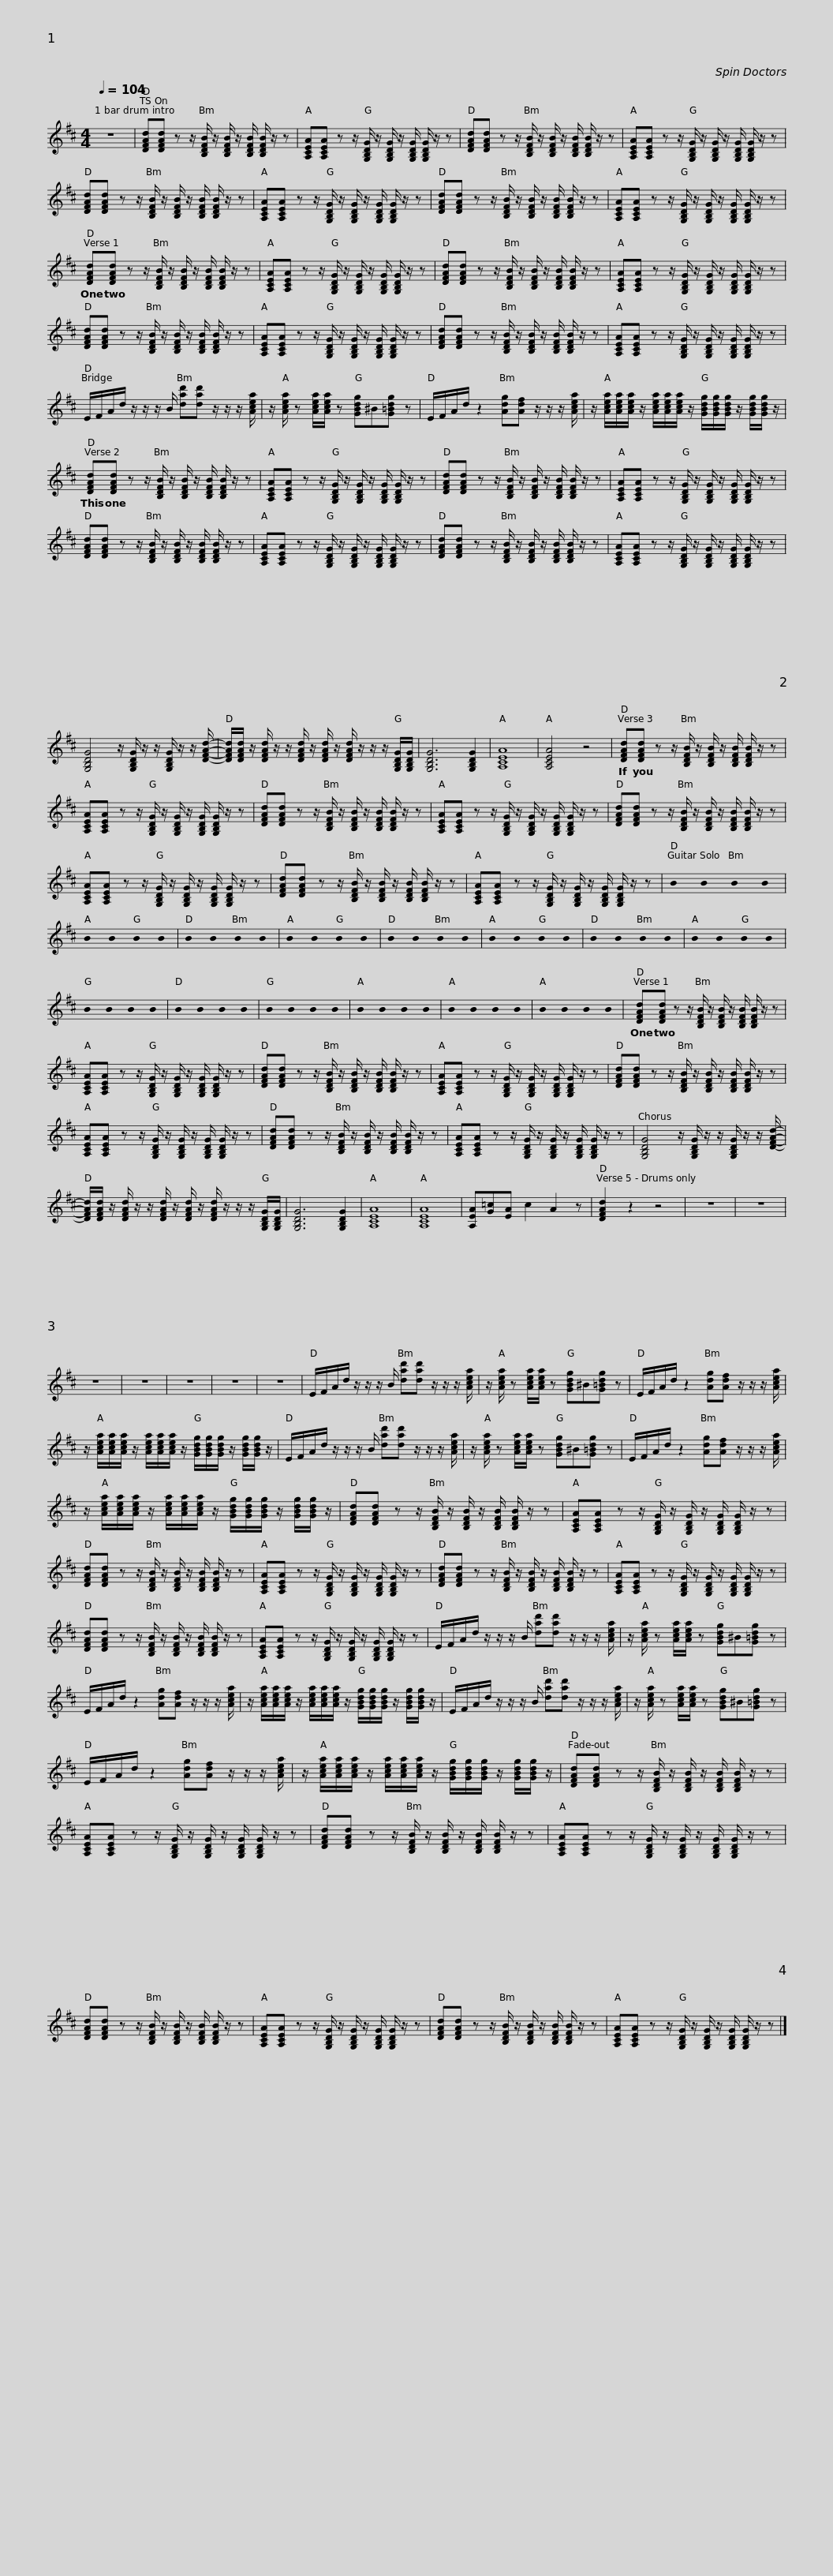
X:1
L:1/8
Q:1/4=104
M:4/4
I:linebreak $
K:D
U:s=!stemless!
V:1 treble
V:1
 z8 | [DFAd][DFAd] z z/ [B,DFB]/ z/ [B,DFB]/ z/ [B,DFB]/ [B,DFB]/ z/ z | [A,CEA][A,CEA] z z/ [G,B,DG]/ z/ [G,B,DG]/ z/ [G,B,DG]/ [G,B,DG]/ z/ z |$ [DFAd][DFAd] z z/ [B,DFB]/ z/ [B,DFB]/ z/ [B,DFB]/ [B,DFB]/ z/ z | [A,CEA][A,CEA] z z/ [G,B,DG]/ z/ [G,B,DG]/ z/ [G,B,DG]/ [G,B,DG]/ z/ z |$ %5
 [DFAd][DFAd] z z/ [B,DFB]/ z/ [B,DFB]/ z/ [B,DFB]/ [B,DFB]/ z/ z | [A,CEA][A,CEA] z z/ [G,B,DG]/ z/ [G,B,DG]/ z/ [G,B,DG]/ [G,B,DG]/ z/ z |$ [DFAd][DFAd] z z/ [B,DFB]/ z/ [B,DFB]/ z/ [B,DFB]/ [B,DFB]/ z/ z | [A,CEA][A,CEA] z z/ [G,B,DG]/ z/ [G,B,DG]/ z/ [G,B,DG]/ [G,B,DG]/ z/ z |$ [DFAd][DFAd] z z/ [B,DFB]/ z/ [B,DFB]/ z/ [B,DFB]/ [B,DFB]/ z/ z | %10
 [A,CEA][A,CEA] z z/ [G,B,DG]/ z/ [G,B,DG]/ z/ [G,B,DG]/ [G,B,DG]/ z/ z |$ [DFAd][DFAd] z z/ [B,DFB]/ z/ [B,DFB]/ z/ [B,DFB]/ [B,DFB]/ z/ z | [A,CEA][A,CEA] z z/ [G,B,DG]/ z/ [G,B,DG]/ z/ [G,B,DG]/ [G,B,DG]/ z/ z |$ [DFAd][DFAd] z z/ [B,DFB]/ z/ [B,DFB]/ z/ [B,DFB]/ [B,DFB]/ z/ z | [A,CEA][A,CEA] z z/ [G,B,DG]/ z/ [G,B,DG]/ z/ [G,B,DG]/ [G,B,DG]/ z/ z |$ %15
 [DFAd][DFAd] z z/ [B,DFB]/ z/ [B,DFB]/ z/ [B,DFB]/ [B,DFB]/ z/ z | [A,CEA][A,CEA] z z/ [G,B,DG]/ z/ [G,B,DG]/ z/ [G,B,DG]/ [G,B,DG]/ z/ z |$ E/F/A/d/ z/ z/ z/ B/ [dad'][dad'] z/ z/ z/ [Acea]/ | z/ [Acea]/ z [Acea]/[Acea]/ z [GBdg]^B[G=Bdg] z |$ E/F/A/d/ z2 [Adg][Adf] z/ z/ z/ [Acea]/ | %20
 z/ [Acea]/[Acea]/[Acea]/ z/ [Acea]/[Acea]/[Acea]/ z/ [GBdg]/[GBdg]/[GBdg]/ z/ [GBdg]/[GBdg]/ z/ |$ [DFAd][DFAd] z z/ [B,DFB]/ z/ [B,DFB]/ z/ [B,DFB]/ [B,DFB]/ z/ z | [A,CEA][A,CEA] z z/ [G,B,DG]/ z/ [G,B,DG]/ z/ [G,B,DG]/ [G,B,DG]/ z/ z |$ [DFAd][DFAd] z z/ [B,DFB]/ z/ [B,DFB]/ z/ [B,DFB]/ [B,DFB]/ z/ z | [A,CEA][A,CEA] z z/ [G,B,DG]/ z/ [G,B,DG]/ z/ [G,B,DG]/ [G,B,DG]/ z/ z |$ %25
 [DFAd][DFAd] z z/ [B,DFB]/ z/ [B,DFB]/ z/ [B,DFB]/ [B,DFB]/ z/ z | [A,CEA][A,CEA] z z/ [G,B,DG]/ z/ [G,B,DG]/ z/ [G,B,DG]/ [G,B,DG]/ z/ z |$ [DFAd][DFAd] z z/ [B,DFB]/ z/ [B,DFB]/ z/ [B,DFB]/ [B,DFB]/ z/ z | [A,CEA][A,CEA] z z/ [G,B,DG]/ z/ [G,B,DG]/ z/ [G,B,DG]/ [G,B,DG]/ z/ z |$ [G,B,DG]4 z/ [G,B,DG]/ z/ z/ [G,B,DG]/ z/ z/ [DFAd]/- | %30
 [DFAd]/[DFAd]/ z/ [DFAd]/ z/ z/ [DFAd]/ z/ [DFAd]/ z/ [DFAd]/ z/ z/ z/ [G,B,DG]/[G,B,DG]/ | [G,B,DG]6 [G,B,DG]2 | [A,CEA]8 | [A,CEA]4 z4 |$ [DFAd][DFAd] z z/ [B,DFB]/ z/ [B,DFB]/ z/ [B,DFB]/ [B,DFB]/ z/ z | %35
 [A,CEA][A,CEA] z z/ [G,B,DG]/ z/ [G,B,DG]/ z/ [G,B,DG]/ [G,B,DG]/ z/ z |$ [DFAd][DFAd] z z/ [B,DFB]/ z/ [B,DFB]/ z/ [B,DFB]/ [B,DFB]/ z/ z | [A,CEA][A,CEA] z z/ [G,B,DG]/ z/ [G,B,DG]/ z/ [G,B,DG]/ [G,B,DG]/ z/ z |$ [DFAd][DFAd] z z/ [B,DFB]/ z/ [B,DFB]/ z/ [B,DFB]/ [B,DFB]/ z/ z | [A,CEA][A,CEA] z z/ [G,B,DG]/ z/ [G,B,DG]/ z/ [G,B,DG]/ [G,B,DG]/ z/ z |$ %40
 [DFAd][DFAd] z z/ [B,DFB]/ z/ [B,DFB]/ z/ [B,DFB]/ [B,DFB]/ z/ z | [A,CEA][A,CEA] z z/ [G,B,DG]/ z/ [G,B,DG]/ z/ [G,B,DG]/ [G,B,DG]/ z/ z |$ sB2 sB2 sB2 sB2 | sB2 sB2 sB2 sB2 | sB2 sB2 sB2 sB2 | %45
 sB2 sB2 sB2 sB2 | sB2 sB2 sB2 sB2 | sB2 sB2 sB2 sB2 | sB2 sB2 sB2 sB2 | sB2 sB2 sB2 sB2 |$ %50
 sB2 sB2 sB2 sB2 | sB2 sB2 sB2 sB2 | sB2 sB2 sB2 sB2 | sB2 sB2 sB2 sB2 | sB2 sB2 sB2 sB2 | %55
 sB2 sB2 sB2 sB2 |$ [DFAd][DFAd] z z/ [B,DFB]/ z/ [B,DFB]/ z/ [B,DFB]/ [B,DFB]/ z/ z | [A,CEA][A,CEA] z z/ [G,B,DG]/ z/ [G,B,DG]/ z/ [G,B,DG]/ [G,B,DG]/ z/ z |$ [DFAd][DFAd] z z/ [B,DFB]/ z/ [B,DFB]/ z/ [B,DFB]/ [B,DFB]/ z/ z | [A,CEA][A,CEA] z z/ [G,B,DG]/ z/ [G,B,DG]/ z/ [G,B,DG]/ [G,B,DG]/ z/ z |$ %60
 [DFAd][DFAd] z z/ [B,DFB]/ z/ [B,DFB]/ z/ [B,DFB]/ [B,DFB]/ z/ z | [A,CEA][A,CEA] z z/ [G,B,DG]/ z/ [G,B,DG]/ z/ [G,B,DG]/ [G,B,DG]/ z/ z |$ [DFAd][DFAd] z z/ [B,DFB]/ z/ [B,DFB]/ z/ [B,DFB]/ [B,DFB]/ z/ z | [A,CEA][A,CEA] z z/ [G,B,DG]/ z/ [G,B,DG]/ z/ [G,B,DG]/ [G,B,DG]/ z/ z |$ [G,B,DG]4 z/ [G,B,DG]/ z/ z/ [G,B,DG]/ z/ z/ [DFAd]/- | %65
 [DFAd]/[DFAd]/ z/ [DFAd]/ z/ z/ [DFAd]/ z/ [DFAd]/ z/ [DFAd]/ z/ z/ z/ [G,B,DG]/[G,B,DG]/ | [G,B,DG]6 [G,B,DG]2 | [A,CEA]8 | [A,CEA]8 | [A,EA][G=c][EA] c2 A2 z |$ %70
 [DFAd]2 z2 z4 | z8 | z8 | z8 | z8 | %75
 z8 | z8 | z8 |$ E/F/A/d/ z/ z/ z/ B/ [dad'][dad'] z/ z/ z/ [Acea]/ | z/ [Acea]/ z [Acea]/[Acea]/ z [GBdg]^B[G=Bdg] z |$ %80
 E/F/A/d/ z2 [Adg][Adf] z/ z/ z/ [Acea]/ | z/ [Acea]/[Acea]/[Acea]/ z/ [Acea]/[Acea]/[Acea]/ z/ [GBdg]/[GBdg]/[GBdg]/ z/ [GBdg]/[GBdg]/ z/ |$ E/F/A/d/ z/ z/ z/ B/ [dad'][dad'] z/ z/ z/ [Acea]/ | z/ [Acea]/ z [Acea]/[Acea]/ z [GBdg]^B[G=Bdg] z |$ E/F/A/d/ z2 [Adg][Adf] z/ z/ z/ [Acea]/ | %85
 z/ [Acea]/[Acea]/[Acea]/ z/ [Acea]/[Acea]/[Acea]/ z/ [GBdg]/[GBdg]/[GBdg]/ z/ [GBdg]/[GBdg]/ z/ |$ [DFAd][DFAd] z z/ [B,DFB]/ z/ [B,DFB]/ z/ [B,DFB]/ [B,DFB]/ z/ z | [A,CEA][A,CEA] z z/ [G,B,DG]/ z/ [G,B,DG]/ z/ [G,B,DG]/ [G,B,DG]/ z/ z |$ [DFAd][DFAd] z z/ [B,DFB]/ z/ [B,DFB]/ z/ [B,DFB]/ [B,DFB]/ z/ z | [A,CEA][A,CEA] z z/ [G,B,DG]/ z/ [G,B,DG]/ z/ [G,B,DG]/ [G,B,DG]/ z/ z |$ %90
 [DFAd][DFAd] z z/ [B,DFB]/ z/ [B,DFB]/ z/ [B,DFB]/ [B,DFB]/ z/ z | [A,CEA][A,CEA] z z/ [G,B,DG]/ z/ [G,B,DG]/ z/ [G,B,DG]/ [G,B,DG]/ z/ z |$ [DFAd][DFAd] z z/ [B,DFB]/ z/ [B,DFB]/ z/ [B,DFB]/ [B,DFB]/ z/ z | [A,CEA][A,CEA] z z/ [G,B,DG]/ z/ [G,B,DG]/ z/ [G,B,DG]/ [G,B,DG]/ z/ z |$ E/F/A/d/ z/ z/ z/ B/ [dad'][dad'] z/ z/ z/ [Acea]/ | %95
 z/ [Acea]/ z [Acea]/[Acea]/ z [GBdg]^B[G=Bdg] z |$ E/F/A/d/ z2 [Adg][Adf] z/ z/ z/ [Acea]/ | z/ [Acea]/[Acea]/[Acea]/ z/ [Acea]/[Acea]/[Acea]/ z/ [GBdg]/[GBdg]/[GBdg]/ z/ [GBdg]/[GBdg]/ z/ |$ E/F/A/d/ z/ z/ z/ B/ [dad'][dad'] z/ z/ z/ [Acea]/ | z/ [Acea]/ z [Acea]/[Acea]/ z [GBdg]^B[G=Bdg] z |$ %100
 E/F/A/d/ z2 [Adg][Adf] z/ z/ z/ [Acea]/ | z/ [Acea]/[Acea]/[Acea]/ z/ [Acea]/[Acea]/[Acea]/ z/ [GBdg]/[GBdg]/[GBdg]/ z/ [GBdg]/[GBdg]/ z/ |$ [DFAd][DFAd] z z/ [B,DFB]/ z/ [B,DFB]/ z/ [B,DFB]/ [B,DFB]/ z/ z | [A,CEA][A,CEA] z z/ [G,B,DG]/ z/ [G,B,DG]/ z/ [G,B,DG]/ [G,B,DG]/ z/ z |$ [DFAd][DFAd] z z/ [B,DFB]/ z/ [B,DFB]/ z/ [B,DFB]/ [B,DFB]/ z/ z | %105
 [A,CEA][A,CEA] z z/ [G,B,DG]/ z/ [G,B,DG]/ z/ [G,B,DG]/ [G,B,DG]/ z/ z |$ [DFAd][DFAd] z z/ [B,DFB]/ z/ [B,DFB]/ z/ [B,DFB]/ [B,DFB]/ z/ z | [A,CEA][A,CEA] z z/ [G,B,DG]/ z/ [G,B,DG]/ z/ [G,B,DG]/ [G,B,DG]/ z/ z |$ [DFAd][DFAd] z z/ [B,DFB]/ z/ [B,DFB]/ z/ [B,DFB]/ [B,DFB]/ z/ z | [A,CEA][A,CEA] z z/ [G,B,DG]/ z/ [G,B,DG]/ z/ [G,B,DG]/ [G,B,DG]/ z/ z |] %110
